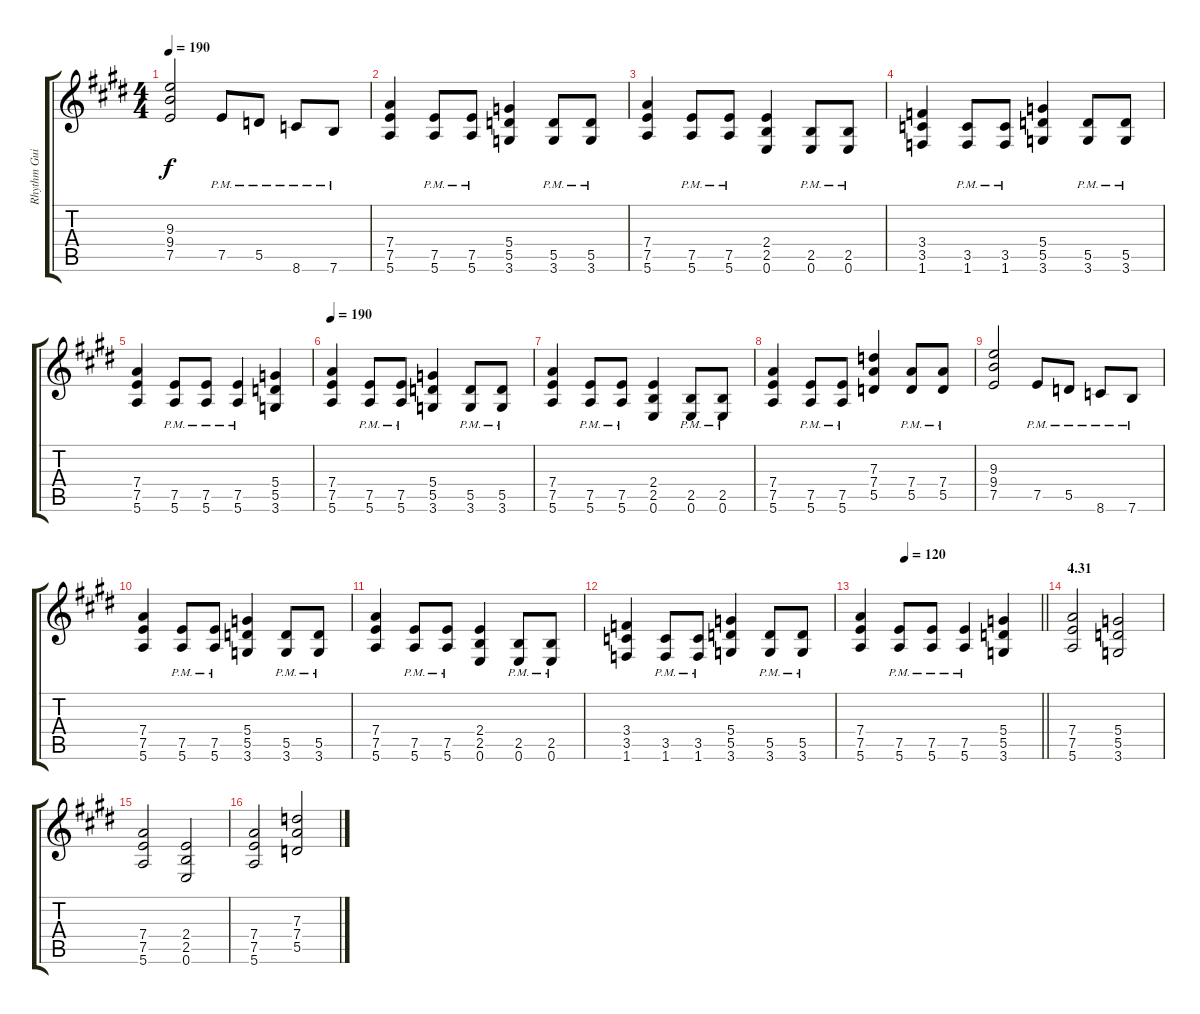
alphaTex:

\track ("Rhythm Guitar" "Rhythm Gui") {instrument acousticguitarnylon}
\staff {score tabs}
\tuning (E4 B3 G3 D3 A2 E2) {hide}
\ts (4 4)
\tempo 190
\clef g2
\ks c#minor
(9.3 9.4 7.5).2{dy f} 7.5{pm}.8 5.5{pm}.8 8.6{pm}.8 7.6{pm}.8 |
(7.4 7.5 5.6).4 (7.5{pm} 5.6{pm}).8 (7.5{pm} 5.6{pm}).8 (5.4 5.5 3.6).4 (5.5{pm} 3.6{pm}).8 (5.5{pm} 3.6{pm}).8 |
(7.4 7.5 5.6).4 (7.5{pm} 5.6{pm}).8 (7.5{pm} 5.6{pm}).8 (2.4 2.5 0.6).4 (2.5{pm} 0.6{pm}).8 (2.5{pm} 0.6{pm}).8 |
(3.4 3.5 1.6).4 (3.5{pm} 1.6{pm}).8 (3.5{pm} 1.6{pm}).8 (5.4 5.5 3.6).4 (5.5{pm} 3.6{pm}).8 (5.5{pm} 3.6{pm}).8 |
(7.4 7.5 5.6).4 (7.5{pm} 5.6{pm}).8 (7.5{pm} 5.6{pm}).8 (7.5{pm} 5.6{pm}).4 (5.4 5.5 3.6).4 |
\tempo 190
(7.4 7.5 5.6).4 (7.5{pm} 5.6{pm}).8 (7.5{pm} 5.6{pm}).8 (5.4 5.5 3.6).4 (5.5{pm} 3.6{pm}).8 (5.5{pm} 3.6{pm}).8 |
(7.4 7.5 5.6).4 (7.5{pm} 5.6{pm}).8 (7.5{pm} 5.6{pm}).8 (2.4 2.5 0.6).4 (2.5{pm} 0.6{pm}).8 (2.5{pm} 0.6{pm}).8 |
(7.4 7.5 5.6).4 (7.5{pm} 5.6{pm}).8 (7.5{pm} 5.6{pm}).8 (7.3 7.4 5.5).4 (7.4{pm} 5.5{pm}).8 (7.4{pm} 5.5{pm}).8 |
(9.3 9.4 7.5).2 7.5{pm}.8 5.5{pm}.8 8.6{pm}.8 7.6{pm}.8 |
(7.4 7.5 5.6).4 (7.5{pm} 5.6{pm}).8 (7.5{pm} 5.6{pm}).8 (5.4 5.5 3.6).4 (5.5{pm} 3.6{pm}).8 (5.5{pm} 3.6{pm}).8 |
(7.4 7.5 5.6).4 (7.5{pm} 5.6{pm}).8 (7.5{pm} 5.6{pm}).8 (2.4 2.5 0.6).4 (2.5{pm} 0.6{pm}).8 (2.5{pm} 0.6{pm}).8 |
(3.4 3.5 1.6).4 (3.5{pm} 1.6{pm}).8 (3.5{pm} 1.6{pm}).8 (5.4 5.5 3.6).4 (5.5{pm} 3.6{pm}).8 (5.5{pm} 3.6{pm}).8 |
\tempo (120 0.25)
\barLineRight lightlight
(7.4 7.5 5.6).4 (7.5{pm} 5.6{pm}).8 (7.5{pm} 5.6{pm}).8 (7.5{pm} 5.6{pm}).4 (5.4 5.5 3.6).4 |
\section ("" "4.31")
(7.4 7.5 5.6).2 (5.4 5.5 3.6).2 |
(7.4 7.5 5.6).2 (2.4 2.5 0.6).2 |
(7.4 7.5 5.6).2 (7.3 7.4 5.5).2
